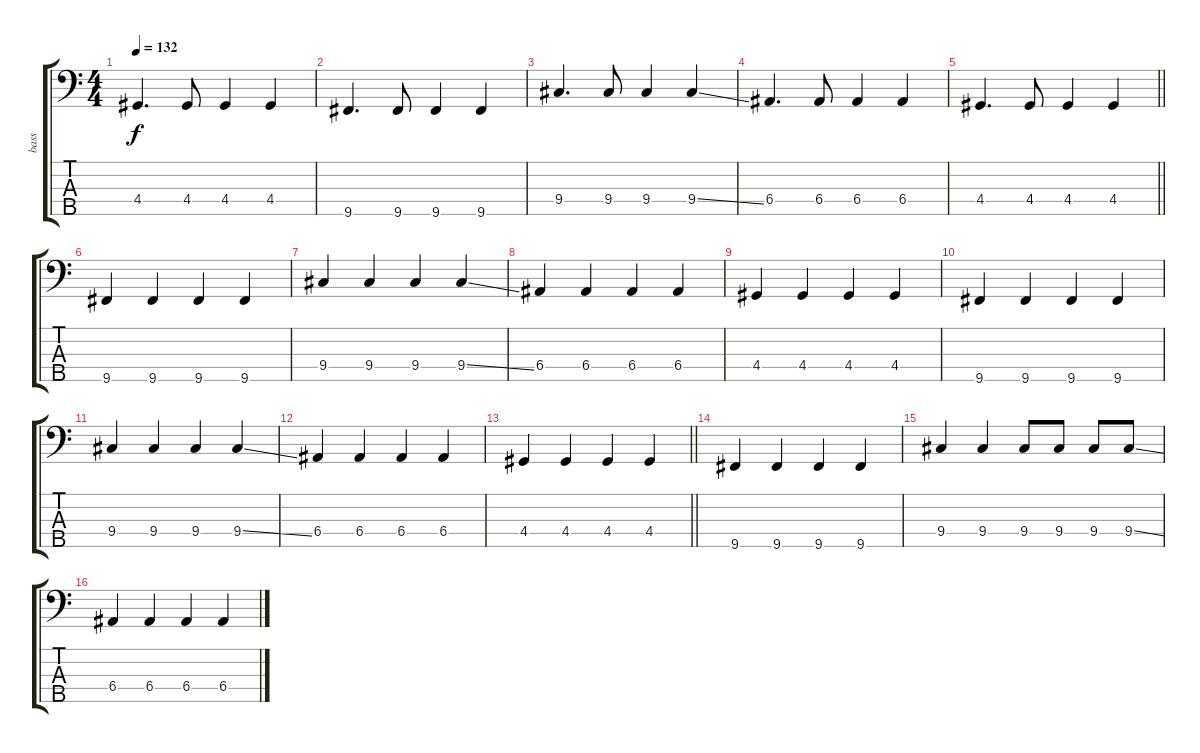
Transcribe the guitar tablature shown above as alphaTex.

\track ("bass" "bass") {instrument electricbassfinger}
\staff {score tabs}
\tuning (G2 D2 A1 E1 A0) {hide}
\ts (4 4)
\tempo 132
\clef f4
\ks c
4.4.4{d dy f} 4.4.8 4.4.4 4.4.4 |
9.5.4{d} 9.5.8 9.5.4 9.5.4 |
9.4.4{d} 9.4.8 9.4.4 9.4{ss}.4 |
6.4.4{d} 6.4.8 6.4.4 6.4.4 |
\barLineRight lightlight
4.4.4{d} 4.4.8 4.4.4 4.4.4 |
\section ("" "")
9.5.4 9.5.4 9.5.4 9.5.4 |
9.4.4 9.4.4 9.4.4 9.4{ss}.4 |
6.4.4 6.4.4 6.4.4 6.4.4 |
4.4.4 4.4.4 4.4.4 4.4.4 |
9.5.4 9.5.4 9.5.4 9.5.4 |
9.4.4 9.4.4 9.4.4 9.4{ss}.4 |
6.4.4 6.4.4 6.4.4 6.4.4 |
\barLineRight lightlight
4.4.4 4.4.4 4.4.4 4.4.4 |
\section ("" "")
9.5.4 9.5.4 9.5.4 9.5.4 |
9.4.4 9.4.4 9.4.8 9.4.8 9.4.8 9.4{ss}.8 |
6.4.4 6.4.4 6.4.4 6.4.4
